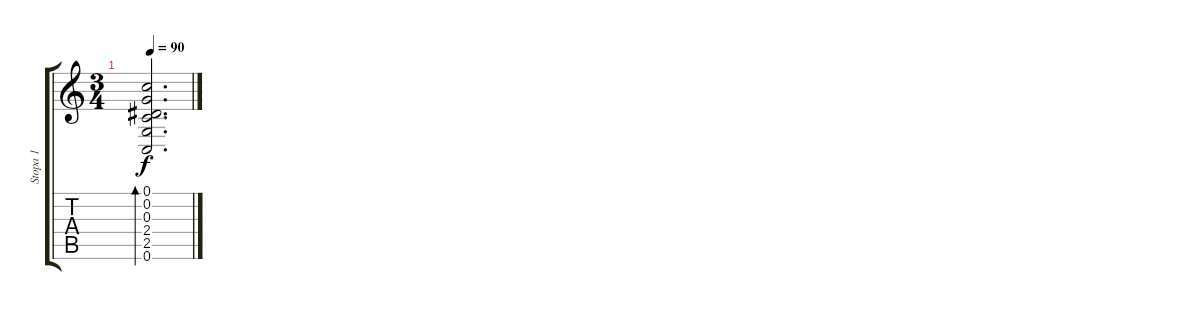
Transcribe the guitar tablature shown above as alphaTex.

\track ("Stopa 1" "Stopa 1") {instrument acousticguitarnylon}
\staff {score tabs}
\tuning (C4 G3 Eb3 Bb2 F2 C2) {hide}
\ts (3 4)
\tempo 90
\clef g2
\ks c
(0.1 0.2 0.3 2.4 2.5 0.6).2{d bd 240 dy f}
